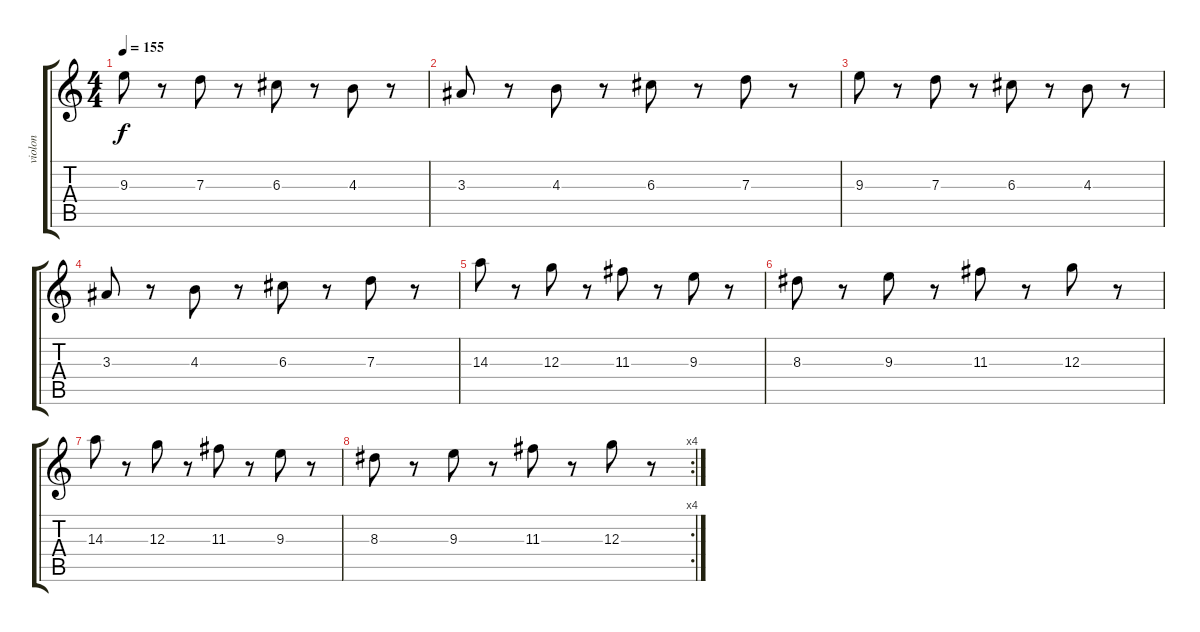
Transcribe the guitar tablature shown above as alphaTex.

\track ("violon " "violon ") {instrument electricguitarmuted}
\staff {score tabs}
\tuning (E4 B3 G3 D3 A2 E2) {hide}
\ts (4 4)
\tempo 155
\clef g2
\ks c
9.3.8{dy f} r.8 7.3.8 r.8 6.3.8 r.8 4.3.8 r.8 |
3.3.8 r.8 4.3.8 r.8 6.3.8 r.8 7.3.8 r.8 |
9.3.8 r.8 7.3.8 r.8 6.3.8 r.8 4.3.8 r.8 |
3.3.8 r.8 4.3.8 r.8 6.3.8 r.8 7.3.8 r.8 |
14.3.8 r.8 12.3.8 r.8 11.3.8 r.8 9.3.8 r.8 |
8.3.8 r.8 9.3.8 r.8 11.3.8 r.8 12.3.8 r.8 |
14.3.8 r.8 12.3.8 r.8 11.3.8 r.8 9.3.8 r.8 |
\rc 4
8.3.8 r.8 9.3.8 r.8 11.3.8 r.8 12.3.8 r.8
